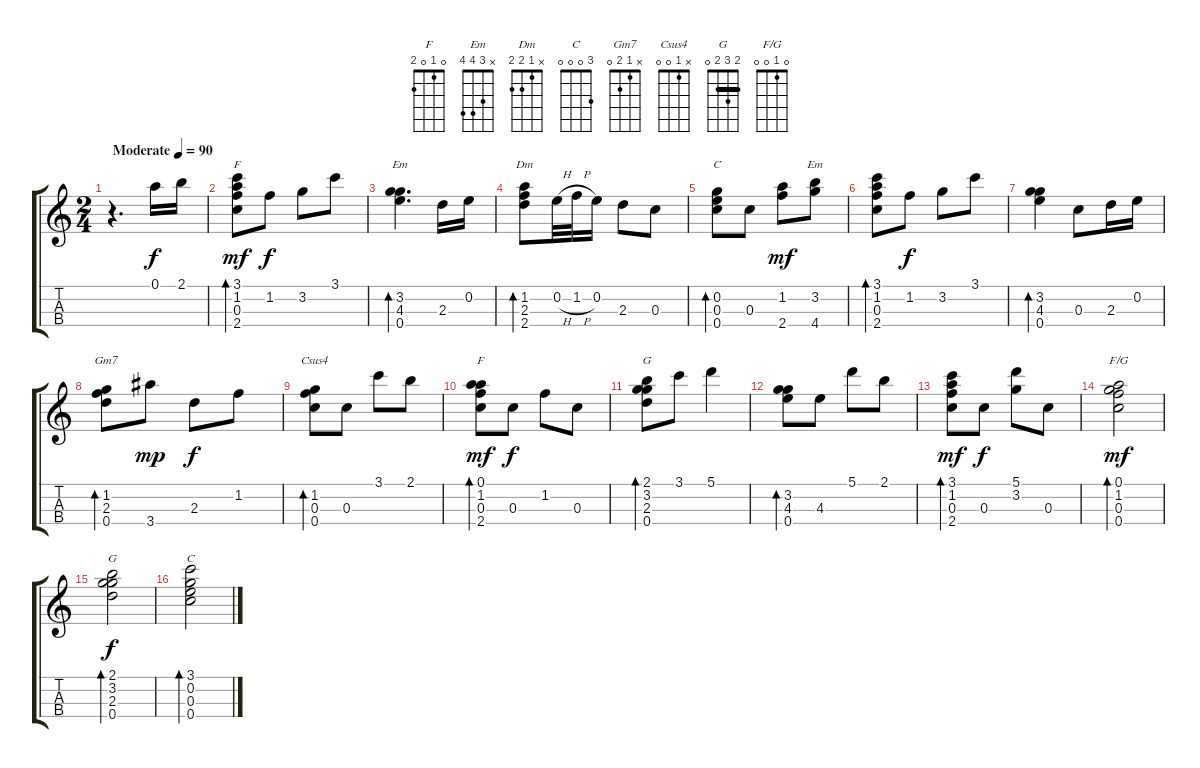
\track "" {instrument acousticguitarnylon}
\staff {score tabs}
\tuning (A4 E4 C4 G4) {hide}
\chord ("F" 3 1 0 2)
\chord ("Em" x 3 4 0)
\chord ("Dm" x 1 2 2)
\chord ("C" x 0 0 0)
\chord ("Em" x 3 4 4)
\chord ("Gm7" x 1 2 0)
\chord ("Csus4" x 1 0 0)
\chord ("F" 0 1 0 2)
\chord ("G" 2 3 2 0)
\chord ("F/G" 0 1 0 0)
\chord ("G" 2 3 2 0) {barre 2}
\chord ("C" 3 0 0 0)
\ts (2 4)
\tempo (90 "Moderate")
\clef g2
\ks c
r.4{d dy f instrument acousticguitarnylon} 0.1.16 2.1.16 |
(3.1 1.2 0.3 2.4).8{bd 60 ch "F" dy mf} 1.2.8{dy f} 3.2.8 3.1.8 |
(3.2 4.3 0.4).4{d bd 60 ch "Em"} 2.3.16 0.2.16 |
(1.2 2.3 2.4).8{bd 60 ch "Dm"} 0.2{h}.32 1.2{h}.32 0.2.16 2.3.8 0.3.8 |
(0.2 0.3 0.4).8{bd 60 ch "C"} 0.3.8 (1.2 2.4).8{dy mf} (3.2 4.4).8{ch "Em"} |
(3.1 1.2 0.3 2.4).8{bd 60} 1.2.8{dy f} 3.2.8 3.1.8 |
(3.2 4.3 0.4).4{bd 60} 0.3.8 2.3.16 0.2.16 |
(1.2 2.3 0.4).8{bd 60 ch "Gm7"} 3.4.8{dy mp} 2.3.8{dy f} 1.2.8 |
(1.2 0.3 0.4).8{bd 60 ch "Csus4"} 0.3.8 3.1.8 2.1.8 |
(0.1 1.2 0.3 2.4).8{bd 60 ch "F" dy mf} 0.3.8{dy f} 1.2.8 0.3.8 |
(2.1 3.2 2.3 0.4).8{bd 60 ch "G"} 3.1.8 5.1.4 |
(3.2 4.3 0.4).8{bd 60} 4.3.8 5.1.8 2.1.8 |
(3.1 1.2 0.3 2.4).8{bd 60 dy mf} 0.3.8{dy f} (5.1 3.2).8 0.3.8 |
(0.1 1.2 0.3 0.4).2{bd 60 ch "F/G" dy mf} |
(2.1 3.2 2.3 0.4).2{bd 60 ch "G" dy f} |
(3.1 0.2 0.3 0.4).2{bd 60 ch "C"}
